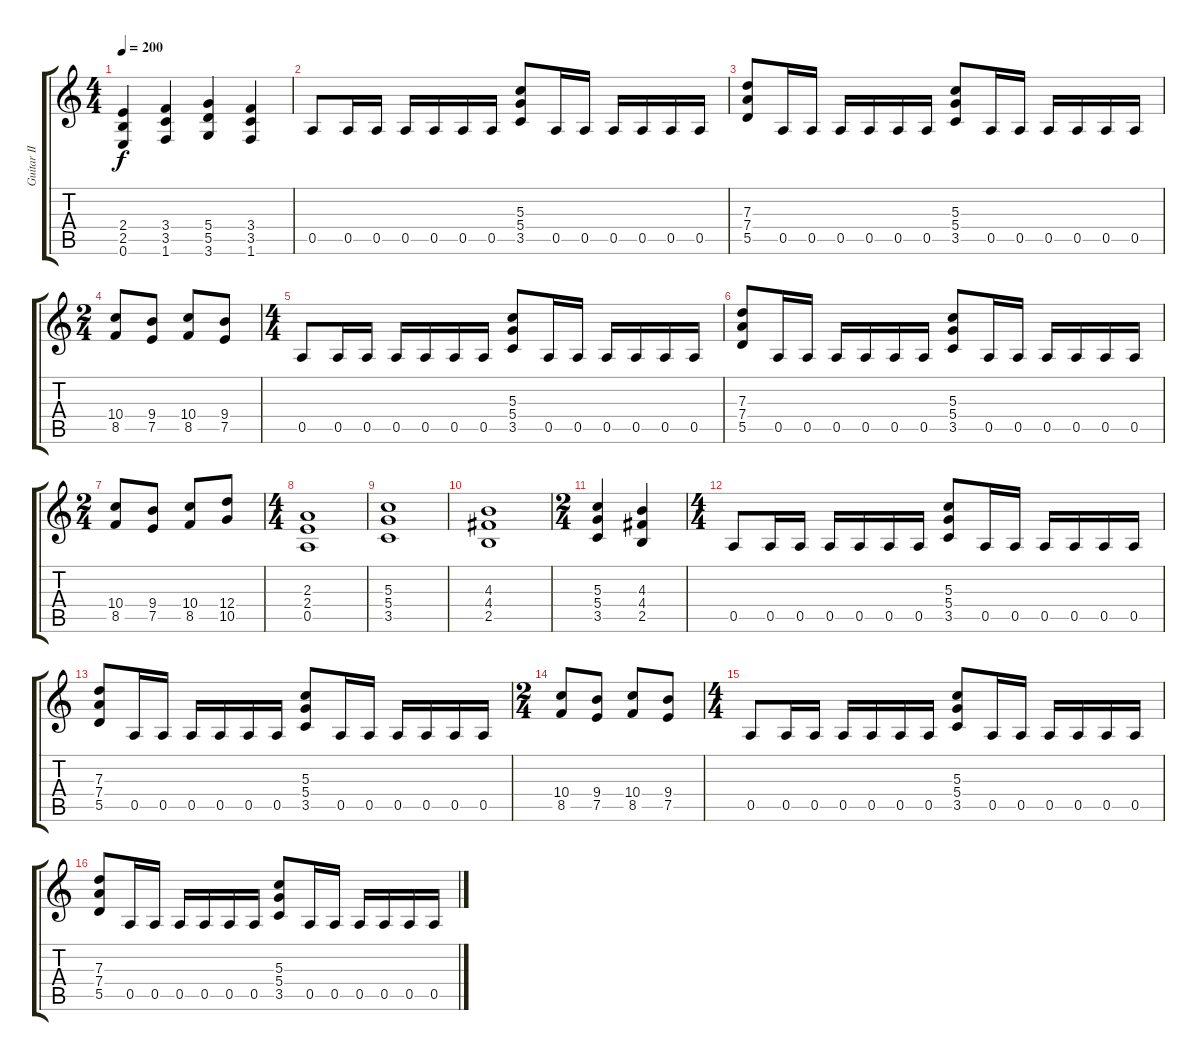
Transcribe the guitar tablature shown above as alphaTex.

\track ("Guitar II Rhythm" "Guitar II ") {instrument overdrivenguitar}
\staff {score tabs}
\tuning (E4 B3 G3 D3 A2 E2) {hide}
\ts (4 4)
\tempo 200
\clef g2
\ks c
(2.4 2.5 0.6).4{dy f} (3.4 3.5 1.6).4 (5.4 5.5 3.6).4 (3.4 3.5 1.6).4 |
0.5.8 0.5.16 0.5.16 0.5.16 0.5.16 0.5.16 0.5.16 (5.3 5.4 3.5).8 0.5.16 0.5.16 0.5.16 0.5.16 0.5.16 0.5.16 |
(7.3 7.4 5.5).8 0.5.16 0.5.16 0.5.16 0.5.16 0.5.16 0.5.16 (5.3 5.4 3.5).8 0.5.16 0.5.16 0.5.16 0.5.16 0.5.16 0.5.16 |
\ts (2 4)
(10.4 8.5).8 (9.4 7.5).8 (10.4 8.5).8 (9.4 7.5).8 |
\ts (4 4)
0.5.8 0.5.16 0.5.16 0.5.16 0.5.16 0.5.16 0.5.16 (5.3 5.4 3.5).8 0.5.16 0.5.16 0.5.16 0.5.16 0.5.16 0.5.16 |
(7.3 7.4 5.5).8 0.5.16 0.5.16 0.5.16 0.5.16 0.5.16 0.5.16 (5.3 5.4 3.5).8 0.5.16 0.5.16 0.5.16 0.5.16 0.5.16 0.5.16 |
\ts (2 4)
(10.4 8.5).8 (9.4 7.5).8 (10.4 8.5).8 (12.4 10.5).8 |
\ts (4 4)
(2.3 2.4 0.5).1 |
(5.3 5.4 3.5).1 |
(4.3 4.4 2.5).1 |
\ts (2 4)
(5.3 5.4 3.5).4 (4.3 4.4 2.5).4 |
\ts (4 4)
0.5.8 0.5.16 0.5.16 0.5.16 0.5.16 0.5.16 0.5.16 (5.3 5.4 3.5).8 0.5.16 0.5.16 0.5.16 0.5.16 0.5.16 0.5.16 |
(7.3 7.4 5.5).8 0.5.16 0.5.16 0.5.16 0.5.16 0.5.16 0.5.16 (5.3 5.4 3.5).8 0.5.16 0.5.16 0.5.16 0.5.16 0.5.16 0.5.16 |
\ts (2 4)
(10.4 8.5).8 (9.4 7.5).8 (10.4 8.5).8 (9.4 7.5).8 |
\ts (4 4)
0.5.8 0.5.16 0.5.16 0.5.16 0.5.16 0.5.16 0.5.16 (5.3 5.4 3.5).8 0.5.16 0.5.16 0.5.16 0.5.16 0.5.16 0.5.16 |
(7.3 7.4 5.5).8 0.5.16 0.5.16 0.5.16 0.5.16 0.5.16 0.5.16 (5.3 5.4 3.5).8 0.5.16 0.5.16 0.5.16 0.5.16 0.5.16 0.5.16
